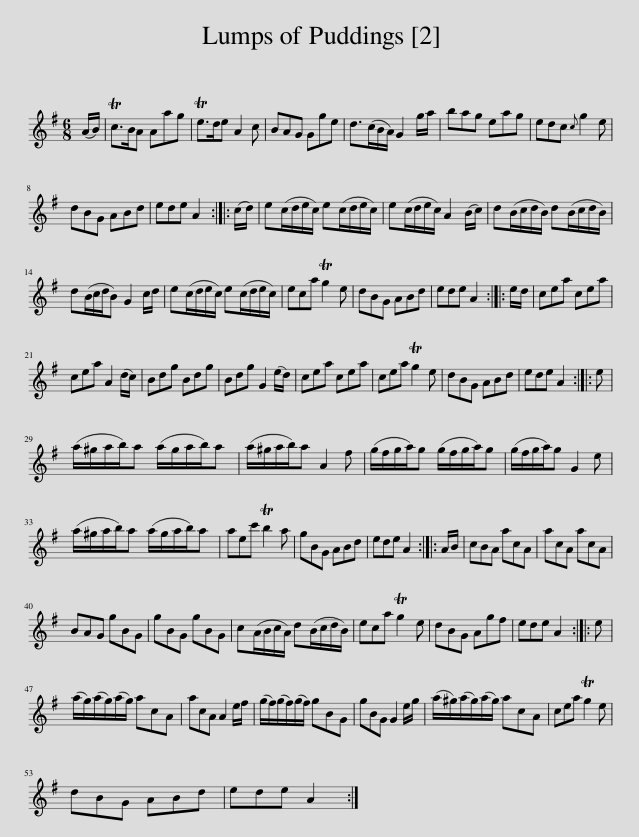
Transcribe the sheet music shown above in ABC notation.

X:1
L:1/8
M:6/8
I:linebreak $
K:G
V:1 treble
V:1
 (A/B/) | Tc>BA Aag | Te>de A2 c | BAG Gge | d>(cB/A/) G2 g/a/ | %5
 bag eag | edc{c} g2 e |$ dBG ABd | ede A2 :: (c/d/) | %10
 e(c/d/e/c/) e(c/d/e/c/) | e(c/d/e/c/) A2 (B/c/) | d(B/c/d/B/) d(B/c/d/B/) |$ d(B/c/d/B) G2 c/d/ | e(c/d/e/c/) e(c/d/e/c/) | %15
 eca Tg2 e | dBG ABd | ede A2 :: e/d/ | cea cea |$ %20
 cea A2 (d/c/) | Bdg Bdg | Bdg G2 (e/d/) | cea cea | cea Tg2 e | %25
 dBG ABd | ede A2 :: e |$ (a/^g/a/b/)a (a/g/a/b/)a | (a/^g/a/b/)a A2 f | %30
 (g/f/g/a/)g (g/f/g/a/)g | (g/f/g/a/)g G2 e |$ (a/^g/a/b/)a (a/g/a/b/)a | aec' Tb2 a | gBG ABd | %35
 ede A2 :: A/B/ | cBA acA | acA acA |$ BAG gBG | %40
 gBG gBG | c(A/B/c/A/) d(B/c/d/B/) | eca Tg2 e | dBG Agf | ede A2 :: %45
 e |$ (a/g/)(a/g/)(a/g/) acA | acA A2 e/f/ | (g/f/)(g/f/)(g/f/) gBG | gBG G2 e/g/ | %50
 (a/^g/)(a/g/)(a/g/) acA | cea Tg2 e |$ dBG ABd | ede A2 :| %54
